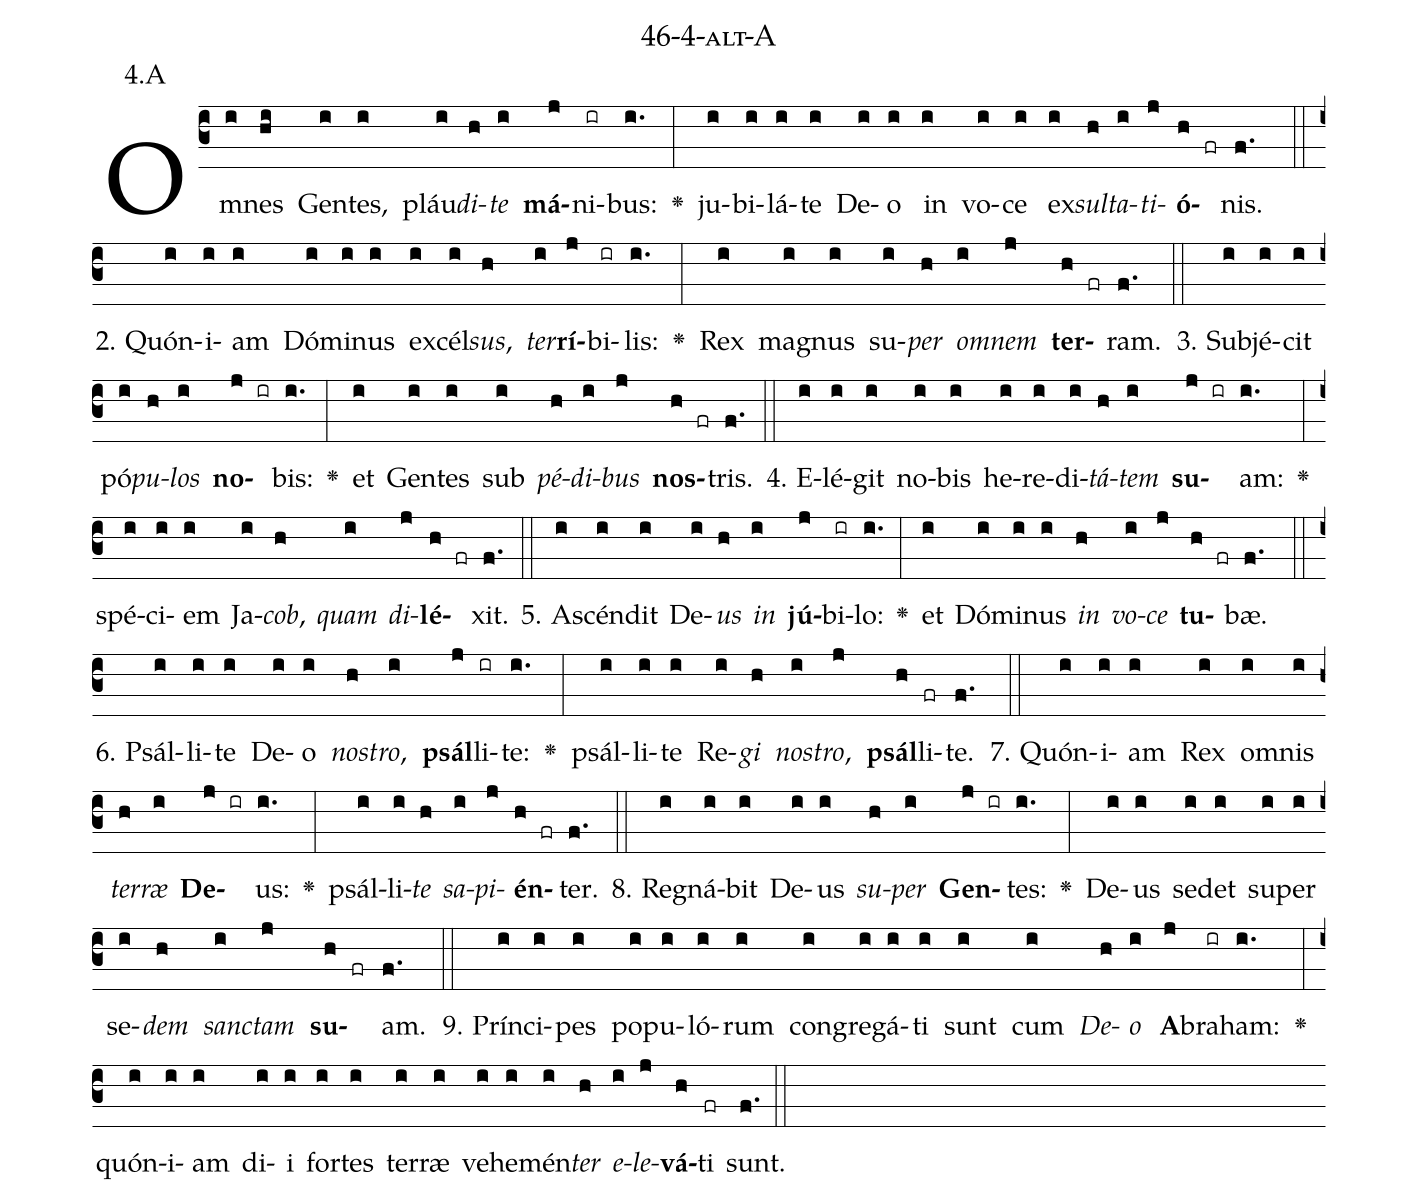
name: 46-4-alt-A;
annotation: 4.A;
%%
(c3)Om(i)nes(hi) Gen(i)tes,(i) pláu(i)<i>di</i>(h)<i>te</i>(i) <b>má</b>(j)ni(ir)bus:(i.) <v>\greheightstar</v>(:) ju(i)bi(i)lá(i)te(i) De(i)o(i) in(i) vo(i)ce(i) ex(i)<i>sul</i>(h)<i>ta</i>(i)<i>ti</i>(j)<b>ó</b>(h fr)nis.(f.) (::)
2. Quón(i)i(i)am(i) Dó(i)mi(i)nus(i) ex(i)cél(i)<i>sus</i>,(h) <i>ter</i>(i)<b>rí</b>(j)bi(ir)lis:(i.) <v>\greheightstar</v>(:) Rex(i) ma(i)gnus(i) su(i)<i>per</i>(h) <i>om</i>(i)<i>nem</i>(j) <b>ter</b>(h fr)ram.(f.) (::)
3. Sub(i)jé(i)cit(i) pó(i)<i>pu</i>(h)<i>los</i>(i) <b>no</b>(j ir)bis:(i.) <v>\greheightstar</v>(:) et(i) Gen(i)tes(i) sub(i) <i>pé</i>(h)<i>di</i>(i)<i>bus</i>(j) <b>nos</b>(h fr)tris.(f.) (::)
4. E(i)lé(i)git(i) no(i)bis(i) he(i)re(i)di(i)<i>tá</i>(h)<i>tem</i>(i) <b>su</b>(j ir)am:(i.) <v>\greheightstar</v>(:) spé(i)ci(i)em(i) Ja(i)<i>cob</i>,(h) <i>quam</i>(i) <i>di</i>(j)<b>lé</b>(h fr)xit.(f.) (::)
5. A(i)scén(i)dit(i) De(i)<i>us</i>(h) <i>in</i>(i) <b>jú</b>(j)bi(ir)lo:(i.) <v>\greheightstar</v>(:) et(i) Dó(i)mi(i)nus(i) <i>in</i>(h) <i>vo</i>(i)<i>ce</i>(j) <b>tu</b>(h fr)bæ.(f.) (::)
6. Psál(i)li(i)te(i) De(i)o(i) <i>nos</i>(h)<i>tro</i>,(i) <b>psál</b>(j)li(ir)te:(i.) <v>\greheightstar</v>(:) psál(i)li(i)te(i) Re(i)<i>gi</i>(h) <i>nos</i>(i)<i>tro</i>,(j) <b>psál</b>(h)li(fr)te.(f.) (::)
7. Quón(i)i(i)am(i) Rex(i) om(i)nis(i) <i>ter</i>(h)<i>ræ</i>(i) <b>De</b>(j ir)us:(i.) <v>\greheightstar</v>(:) psál(i)li(i)<i>te</i>(h) <i>sa</i>(i)<i>pi</i>(j)<b>én</b>(h fr)ter.(f.) (::)
8. Re(i)gná(i)bit(i) De(i)us(i) <i>su</i>(h)<i>per</i>(i) <b>Gen</b>(j ir)tes:(i.) <v>\greheightstar</v>(:) De(i)us(i) se(i)det(i) su(i)per(i) se(i)<i>dem</i>(h) <i>sanc</i>(i)<i>tam</i>(j) <b>su</b>(h fr)am.(f.) (::)
9. Prín(i)ci(i)pes(i) po(i)pu(i)ló(i)rum(i) con(i)gre(i)gá(i)ti(i) sunt(i) cum(i) <i>De</i>(h)<i>o</i>(i) <b>A</b>(j)bra(ir)ham:(i.) <v>\greheightstar</v>(:) quón(i)i(i)am(i) di(i)i(i) for(i)tes(i) ter(i)ræ(i) ve(i)he(i)mén(i)<i>ter</i>(h) <i>e</i>(i)<i>le</i>(j)<b>vá</b>(h)ti(fr) sunt.(f.) (::)
